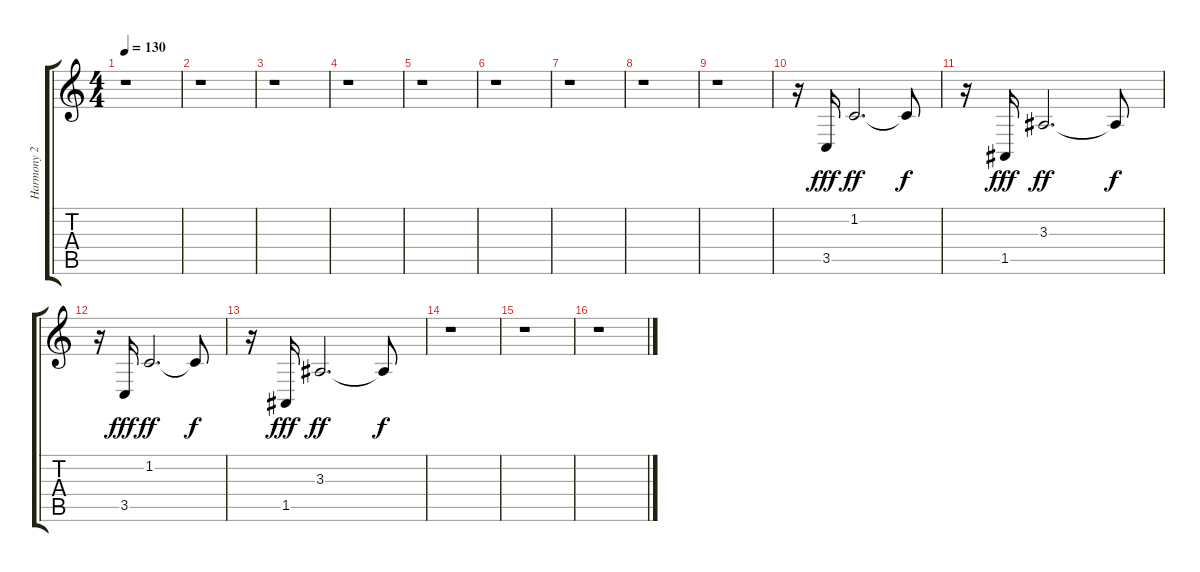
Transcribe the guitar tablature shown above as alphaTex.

\track ("Harmony 2" "Harmony 2") {instrument lead2sawtooth}
\staff {score tabs}
\tuning (E4 B3 G3 D3 A2 E2) {hide}
\ts (4 4)
\tempo 130
\clef g2
\ks c
r.1{dy f} |
r.1 |
r.1 |
r.1 |
r.1 |
r.1 |
r.1 |
r.1 |
r.1 |
r.16 3.5.16{dy fff volume 9} 1.2.2{d dy ff} 1.2{t}.8{dy f} |
r.16 1.5.16{dy fff volume 9} 3.3.2{d dy ff} 3.3{t}.8{dy f} |
r.16 3.5.16{dy fff volume 9} 1.2.2{d dy ff} 1.2{t}.8{dy f} |
r.16 1.5.16{dy fff volume 9} 3.3.2{d dy ff} 3.3{t}.8{dy f} |
r.1 |
r.1 |
r.1
